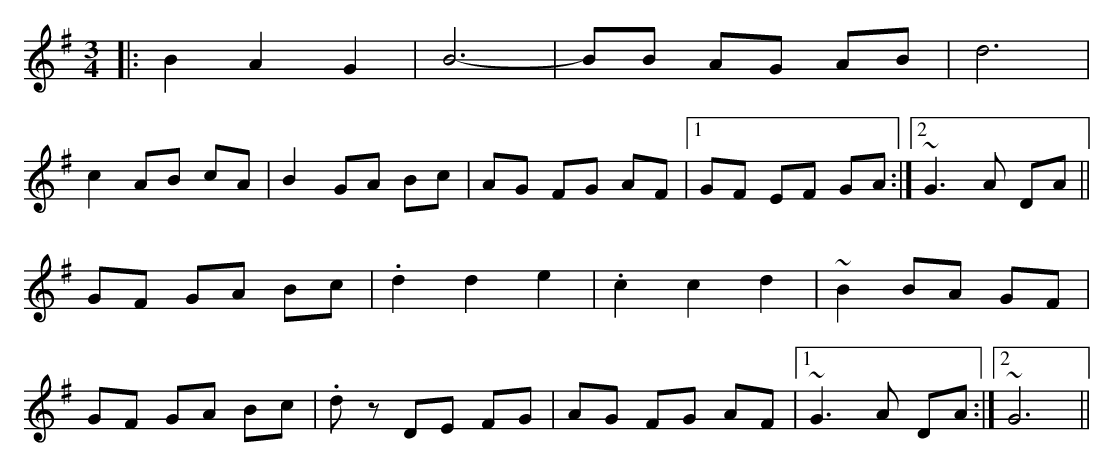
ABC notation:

X:1
M:3/4
K:G
|:B2 A2 G2|B6-|BB AG AB|d6|
c2 AB cA|B2 GA Bc|AG FG AF|1 GF EF GA:|2 ~G3 A DA||
GF GA Bc|.d2 d2 e2|.c2 c2 d2|~B2 BA GF|
GF GA Bc|.dz DE FG|AG FG AF|1 ~G3 A DA:|2 ~G6||
